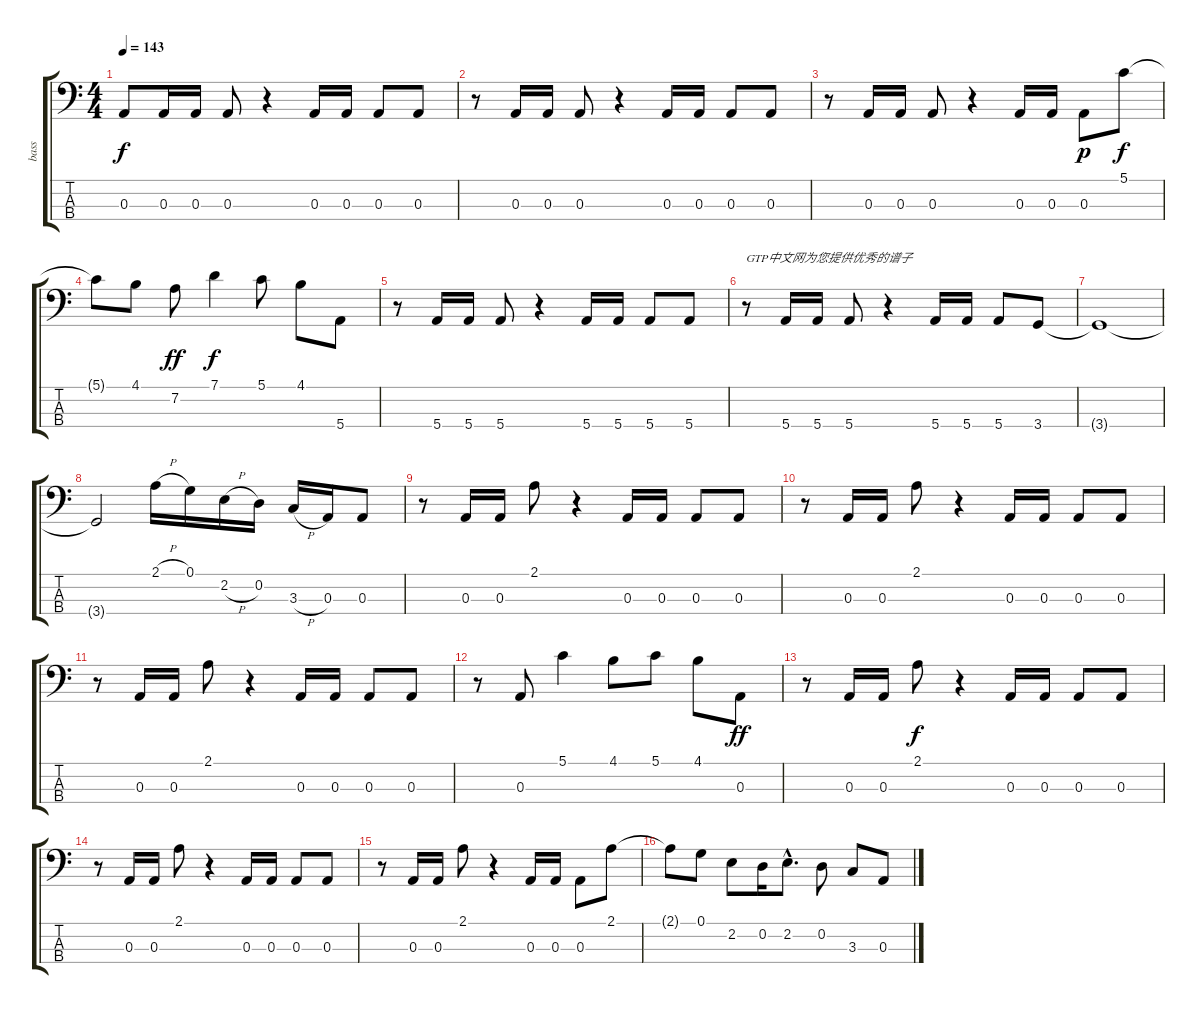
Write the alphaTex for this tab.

\track ("bass" "bass") {instrument electricbasspick}
\staff {score tabs}
\tuning (G2 D2 A1 E1) {hide}
\ts (4 4)
\tempo 143
\clef f4
\ks c
0.3.8{dy f instrument electricbasspick} 0.3.16 0.3.16 0.3.8 r.4 0.3.16 0.3.16 0.3.8 0.3.8 |
r.8 0.3.16 0.3.16 0.3.8 r.4 0.3.16 0.3.16 0.3.8 0.3.8 |
r.8 0.3.16 0.3.16 0.3.8 r.4 0.3.16 0.3.16 0.3.8{dy p} 5.1.8{dy f} |
5.1{t}.8 4.1.8 7.2.8{dy ff} 7.1.4{dy f} 5.1.8 4.1.8 5.4.8 |
r.8 5.4.16 5.4.16 5.4.8 r.4 5.4.16 5.4.16 5.4.8 5.4.8 |
r.8{txt "GTP中文网为您提供优秀的谱子"} 5.4.16 5.4.16 5.4.8 r.4 5.4.16 5.4.16 5.4.8 3.4.8 |
3.4{t}.1 |
3.4{t}.2 2.1{h}.16 0.1.16 2.2{h}.16 0.2.16 3.3{h}.16 0.3.16 0.3.8 |
r.8 0.3.16 0.3.16 2.1.8 r.4 0.3.16 0.3.16 0.3.8 0.3.8 |
r.8 0.3.16 0.3.16 2.1.8 r.4 0.3.16 0.3.16 0.3.8 0.3.8 |
r.8 0.3.16 0.3.16 2.1.8 r.4 0.3.16 0.3.16 0.3.8 0.3.8 |
r.8 0.3.8 5.1.4 4.1.8 5.1.8 4.1.8 0.3.8{dy ff} |
r.8 0.3.16 0.3.16 2.1.8{dy f} r.4 0.3.16 0.3.16 0.3.8 0.3.8 |
r.8 0.3.16 0.3.16 2.1.8 r.4 0.3.16 0.3.16 0.3.8 0.3.8 |
r.8 0.3.16 0.3.16 2.1.8 r.4 0.3.16 0.3.16 0.3.8 2.1.8 |
2.1{t}.8 0.1.8 2.2.8 0.2.16 2.2{hac}.8{d} 0.2.8 3.3.8 0.3.8
